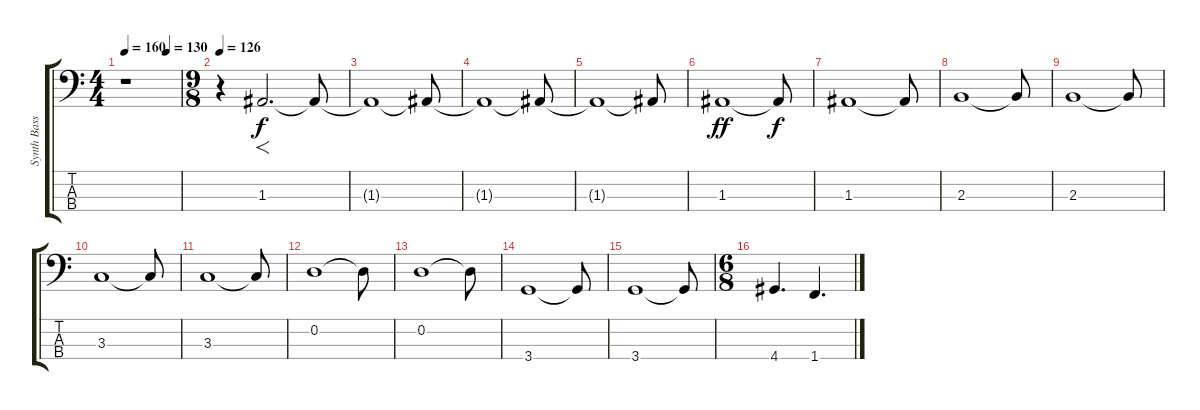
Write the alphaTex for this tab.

\track ("Synth Bass" "Synth Bass") {instrument synthbass1}
\staff {score tabs}
\tuning (G2 D2 A1 E1) {hide}
\ts (4 4)
\tempo 160
\tempo (130 0.75)
\clef f4
\ks c
r.1{dy ff} |
\ts (9 8)
\tempo 126
r.4 1.3.2{f d dy f} 1.3{t}.8 |
1.3{t}.1 1.3{t}.8 |
1.3{t}.1 1.3{t}.8 |
1.3{t}.1 1.3{t}.8 |
1.3.1{dy ff} 1.3{t}.8{dy f} |
1.3.1 1.3{t}.8 |
2.3.1 2.3{t}.8 |
2.3.1 2.3{t}.8 |
3.3.1 3.3{t}.8 |
3.3.1 3.3{t}.8 |
0.2.1 0.2{t}.8 |
0.2.1 0.2{t}.8 |
3.4.1 3.4{t}.8 |
3.4.1 3.4{t}.8 |
\ts (6 8)
4.4.4{d} 1.4.4{d}
